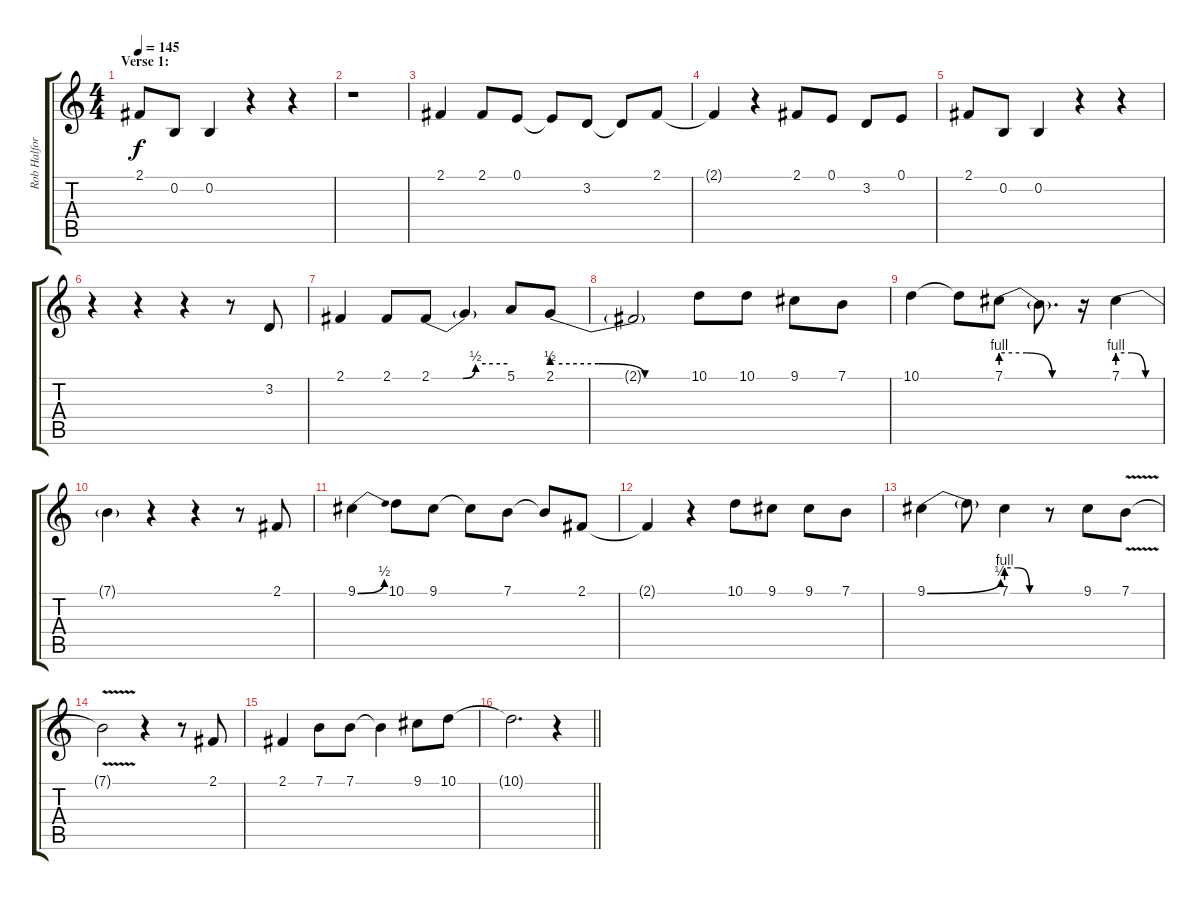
\track ("Rob Halford" "Rob Halfor") {instrument oboe}
\staff {score tabs}
\tuning (E4 B3 G3 D3 A2 E2) {hide}
\ts (4 4)
\section ("" "Verse 1:")
\tempo 145
\clef g2
\ks c
2.1.8{dy f} 0.2.8 0.2.4 r.4 r.4 |
r.1 |
2.1.4 2.1.8 0.1.8 0.1{t}.8 3.2.8 3.2{t}.8 2.1.8 |
2.1{t}.4 r.4 2.1.8 0.1.8 3.2.8 0.1.8 |
2.1.8 0.2.8 0.2.4 r.4 r.4 |
r.4 r.4 r.4 r.8 3.2.8 |
2.1.4 2.1.8 2.1{be (custom 0 0 25 0 35 2 60 2)}.8 2.1{t}.4 5.1.8 2.1{be (custom 0 2 20 2 40 0 60 0)}.8 |
2.1{t}.2 10.1.8 10.1.8 9.1.8 7.1.8 |
10.1.4 10.1{t}.8 7.1{be (custom 0 4 20 4 40 0 60 0)}.8 7.1{t}.8{d} r.16 7.1{be (custom 0 4 20 4 40 0 60 0)}.4 |
7.1{t}.4 r.4 r.4 r.8 2.1.8 |
9.1{be (bend 0 0 60 2)}.4 10.1.8 9.1.8 9.1{t}.8 7.1.8 7.1{t}.8 2.1.8 |
2.1{t}.4 r.4 10.1.8 9.1.8 9.1.8 7.1.8 |
9.1{be (bend 0 0 60 2)}.4 9.1{t}.8 7.1{be (custom 0 4 20 4 40 0 60 0)}.4 r.8 9.1.8 7.1{v}.8 |
7.1{t}.2 r.4 r.8 2.1.8 |
2.1.4 7.1.8 7.1.8 7.1{t}.4 9.1.8 10.1.8 |
\barLineRight lightlight
10.1{t}.2{d} r.4
